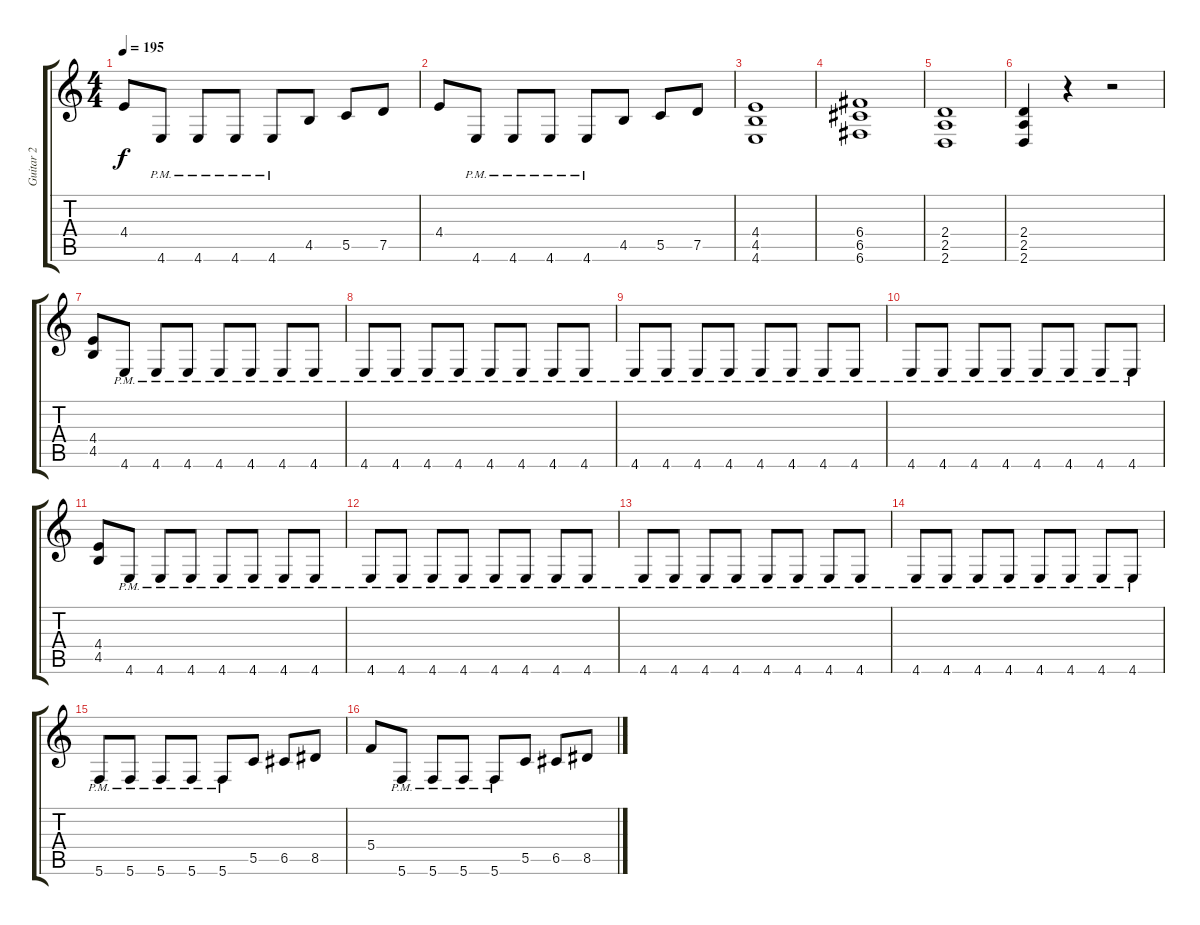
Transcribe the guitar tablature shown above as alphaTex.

\track ("Guitar 2" "Guitar 2") {instrument distortionguitar}
\staff {score tabs}
\tuning (D4 A3 F3 C3 G2 C2) {hide}
\ts (4 4)
\tempo 195
\clef g2
\ks c
4.4.8{dy f} 4.6{pm}.8 4.6{pm}.8 4.6{pm}.8 4.6{pm}.8 4.5.8 5.5.8 7.5.8 |
4.4.8 4.6{pm}.8 4.6{pm}.8 4.6{pm}.8 4.6{pm}.8 4.5.8 5.5.8 7.5.8 |
(4.4 4.5 4.6).1 |
(6.4 6.5 6.6).1 |
(2.4 2.5 2.6).1 |
(2.4 2.5 2.6).4 r.4 r.2 |
(4.4 4.5).8 4.6{pm}.8 4.6{pm}.8 4.6{pm}.8 4.6{pm}.8 4.6{pm}.8 4.6{pm}.8 4.6{pm}.8 |
4.6{pm}.8 4.6{pm}.8 4.6{pm}.8 4.6{pm}.8 4.6{pm}.8 4.6{pm}.8 4.6{pm}.8 4.6{pm}.8 |
4.6{pm}.8 4.6{pm}.8 4.6{pm}.8 4.6{pm}.8 4.6{pm}.8 4.6{pm}.8 4.6{pm}.8 4.6{pm}.8 |
4.6{pm}.8 4.6{pm}.8 4.6{pm}.8 4.6{pm}.8 4.6{pm}.8 4.6{pm}.8 4.6{pm}.8 4.6{pm}.8 |
(4.4 4.5).8 4.6{pm}.8 4.6{pm}.8 4.6{pm}.8 4.6{pm}.8 4.6{pm}.8 4.6{pm}.8 4.6{pm}.8 |
4.6{pm}.8 4.6{pm}.8 4.6{pm}.8 4.6{pm}.8 4.6{pm}.8 4.6{pm}.8 4.6{pm}.8 4.6{pm}.8 |
4.6{pm}.8 4.6{pm}.8 4.6{pm}.8 4.6{pm}.8 4.6{pm}.8 4.6{pm}.8 4.6{pm}.8 4.6{pm}.8 |
4.6{pm}.8 4.6{pm}.8 4.6{pm}.8 4.6{pm}.8 4.6{pm}.8 4.6{pm}.8 4.6{pm}.8 4.6{pm}.8 |
5.6{pm}.8 5.6{pm}.8 5.6{pm}.8 5.6{pm}.8 5.6{pm}.8 5.5.8 6.5.8 8.5.8 |
5.4.8 5.6{pm}.8 5.6{pm}.8 5.6{pm}.8 5.6{pm}.8 5.5.8 6.5.8 8.5.8
